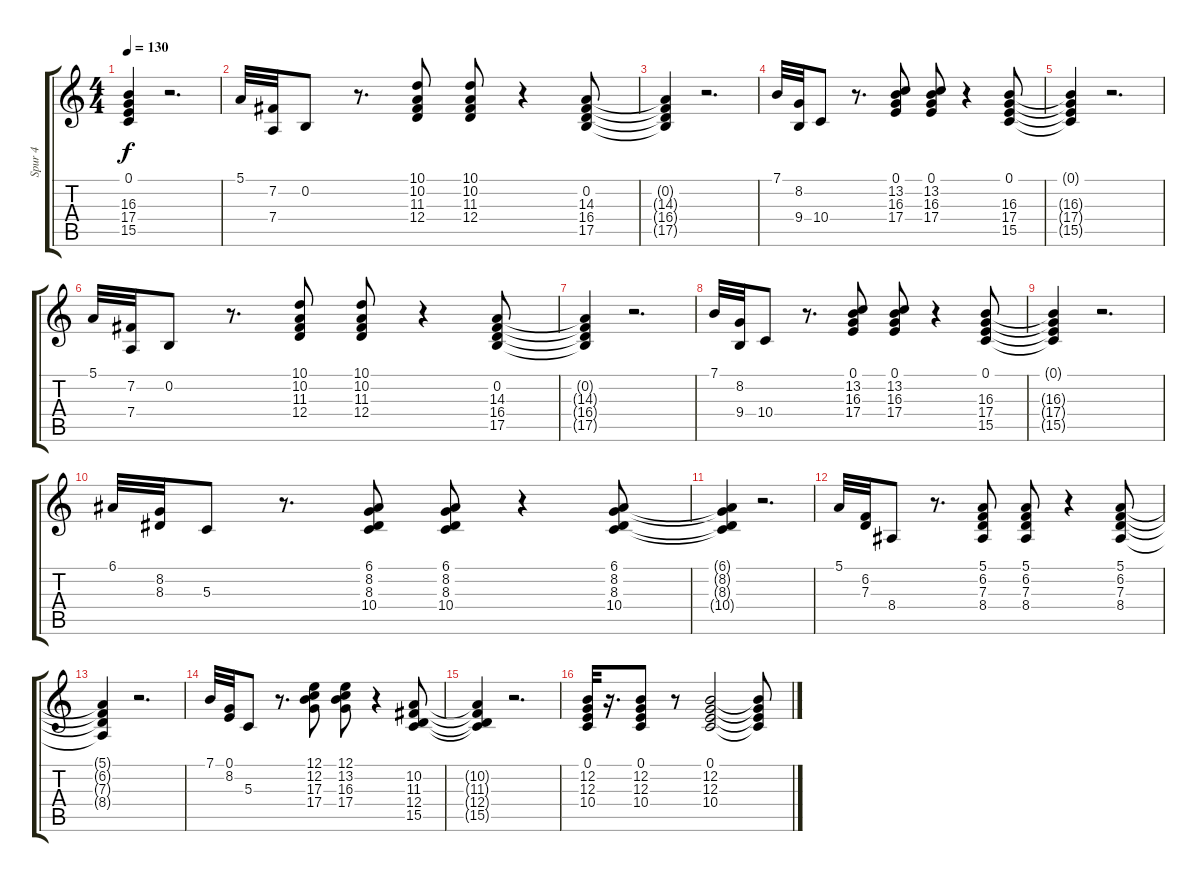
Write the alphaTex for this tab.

\track ("Spur 4" "Spur 4") {instrument electricpiano1}
\staff {score tabs}
\tuning (E4 B3 G3 D3 A2 E2) {hide}
\ts (4 4)
\tempo 130
\clef g2
\ks c
(0.1{t} 16.3{t} 17.4{t} 15.5{t}).4{dy f} r.2{d} |
5.1.32 (7.2 7.4).32 0.2.8 r.8{d} (10.1 10.2 11.3 12.4).8 (10.1 10.2 11.3 12.4).8 r.4 (0.2 14.3 16.4 17.5).8 |
(0.2{t} 14.3{t} 16.4{t} 17.5{t}).4 r.2{d} |
7.1.32 (8.2 9.4).32 10.4.8 r.8{d} (0.1 13.2 16.3 17.4).8 (0.1 13.2 16.3 17.4).8 r.4 (0.1 16.3 17.4 15.5).8 |
(0.1{t} 16.3{t} 17.4{t} 15.5{t}).4 r.2{d} |
5.1.32 (7.2 7.4).32 0.2.8 r.8{d} (10.1 10.2 11.3 12.4).8 (10.1 10.2 11.3 12.4).8 r.4 (0.2 14.3 16.4 17.5).8 |
(0.2{t} 14.3{t} 16.4{t} 17.5{t}).4 r.2{d} |
7.1.32 (8.2 9.4).32 10.4.8 r.8{d} (0.1 13.2 16.3 17.4).8 (0.1 13.2 16.3 17.4).8 r.4 (0.1 16.3 17.4 15.5).8 |
(0.1{t} 16.3{t} 17.4{t} 15.5{t}).4 r.2{d} |
6.1.32 (8.2 8.3).32 5.3.8 r.8{d} (6.1 8.2 8.3 10.4).8 (6.1 8.2 8.3 10.4).8 r.4 (6.1 8.2 8.3 10.4).8 |
(6.1{t} 8.2{t} 8.3{t} 10.4{t}).4 r.2{d} |
5.1.32 (6.2 7.3).32 8.4.8 r.8{d} (5.1 6.2 7.3 8.4).8 (5.1 6.2 7.3 8.4).8 r.4 (5.1 6.2 7.3 8.4).8 |
(5.1{t} 6.2{t} 7.3{t} 8.4{t}).4 r.2{d} |
7.1.32 (0.1 8.2).32 5.3.8 r.8{d} (12.1 12.2 17.3 17.4).8 (12.1 13.2 16.3 17.4).8 r.4 (10.2 11.3 12.4 15.5).8 |
(10.2{t} 11.3{t} 12.4{t} 15.5{t}).4 r.2{d} |
(0.1 12.2 12.3 10.4).32 r.16{d} (0.1 12.2 12.3 10.4).8 r.8 (0.1 12.2 12.3 10.4).2 (0.1{t} 12.2{t} 12.3{t} 10.4{t}).8
